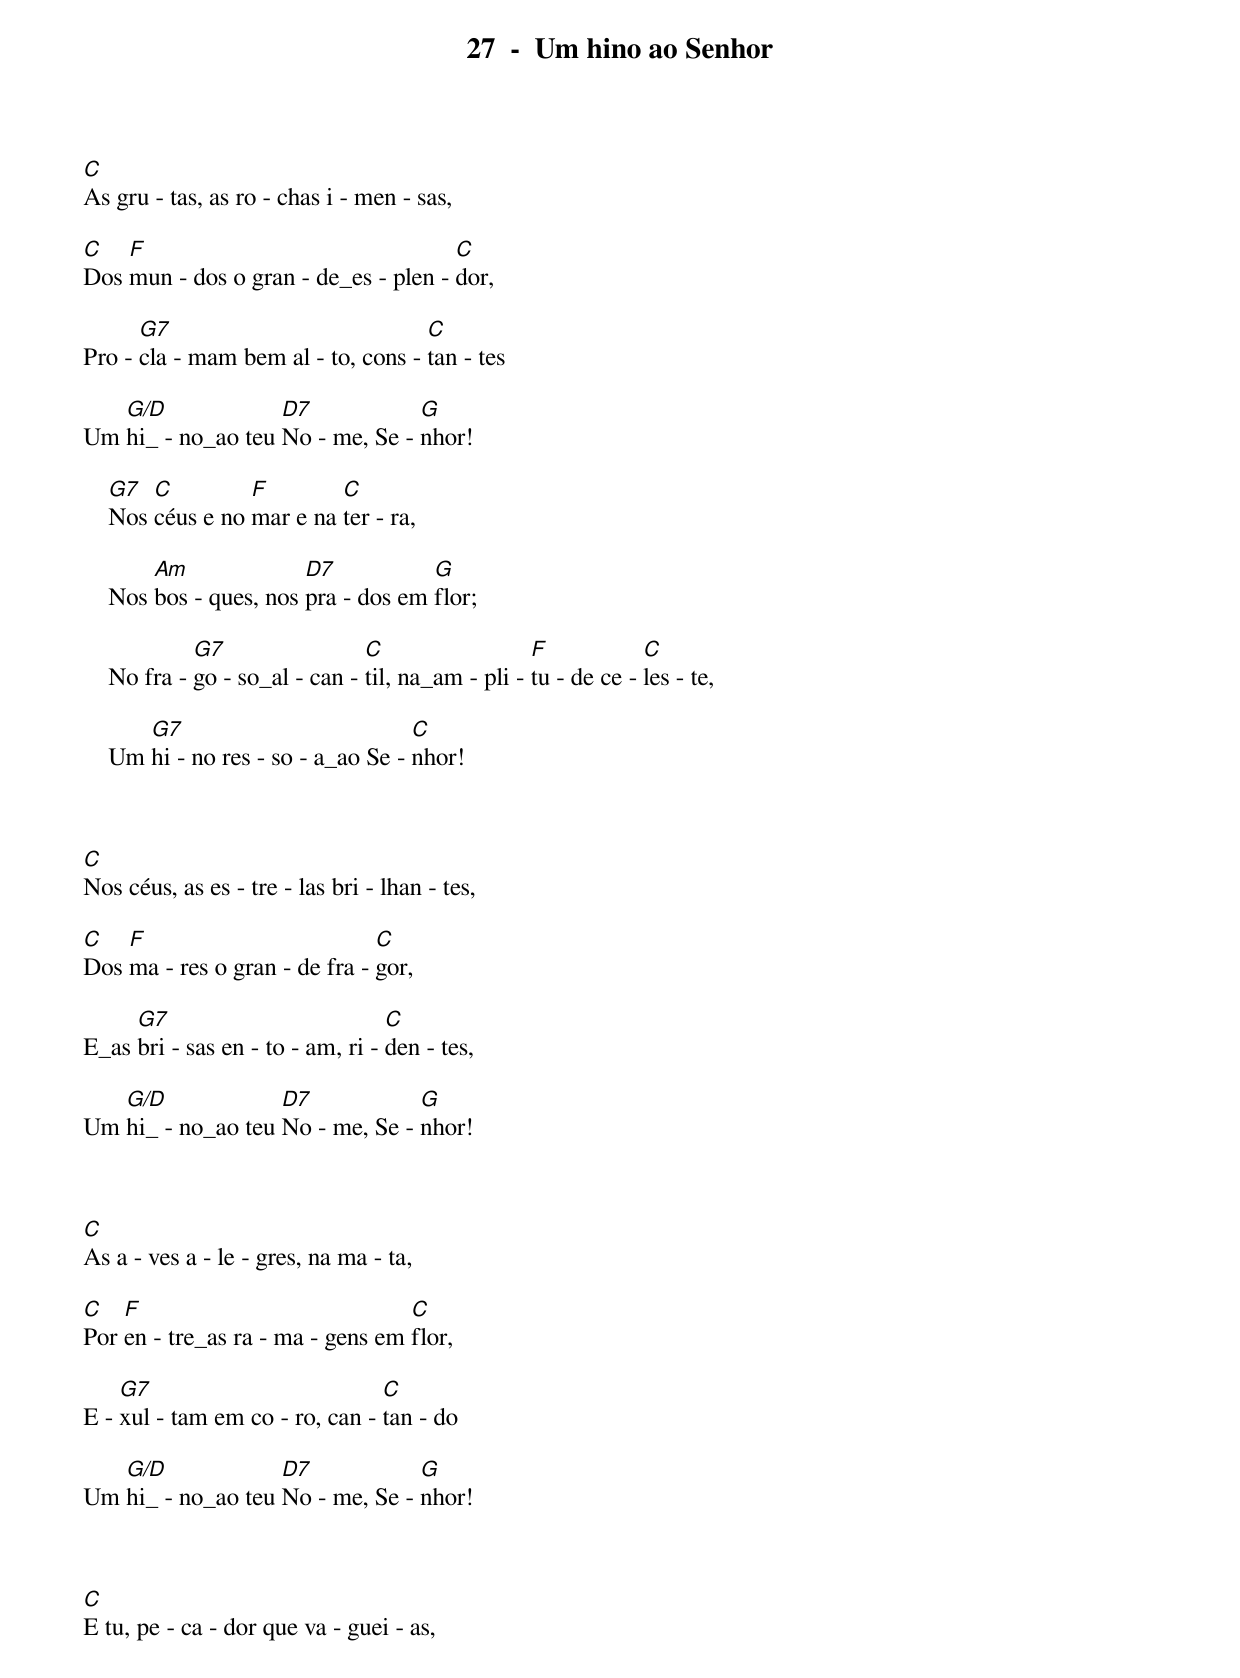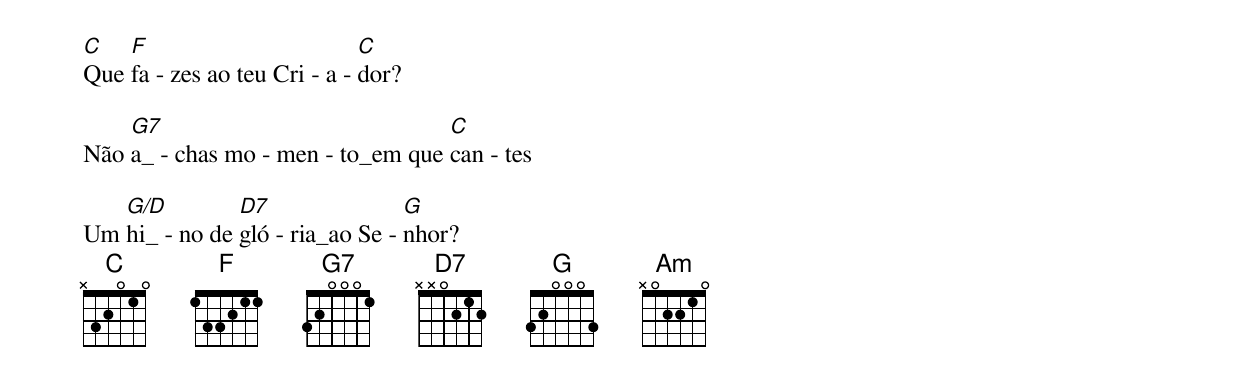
27  -  Um hino ao Senhor

C
As gru - tas, as ro - chas i - men - sas,

C   F                                 C
Dos mun - dos o gran - de_es - plen - dor,

      G7                            C
Pro - cla - mam bem al - to, cons - tan - tes

   G/D             D7            G
Um hi_ - no_ao teu No - me, Se - nhor!

    G7  C         F        C
    Nos céus e no mar e na ter - ra,

        Am              D7           G
    Nos bos - ques, nos pra - dos em flor;

             G7                 C                  F            C
    No fra - go - so_al - can - til, na_am - pli - tu - de ce - les - te,

       G7                           C
    Um hi - no res - so - a_ao Se - nhor!



C
Nos céus, as es - tre - las bri - lhan - tes,

C   F                          C
Dos ma - res o gran - de fra - gor,

     G7                           C
E_as bri - sas en - to - am, ri - den - tes,

   G/D             D7            G
Um hi_ - no_ao teu No - me, Se - nhor!



C
As a - ves a - le - gres, na ma - ta,

C   F                             C
Por en - tre_as ra - ma - gens em flor,

    G7                          C
E - xul - tam em co - ro, can - tan - do

   G/D             D7            G
Um hi_ - no_ao teu No - me, Se - nhor!



C
E tu, pe - ca - dor que va - guei - as,

C   F                         C
Que fa - zes ao teu Cri - a - dor?

    G7                             C
Não a_ - chas mo - men - to_em que can - tes

   G/D         D7                G
Um hi_ - no de gló - ria_ao Se - nhor?
